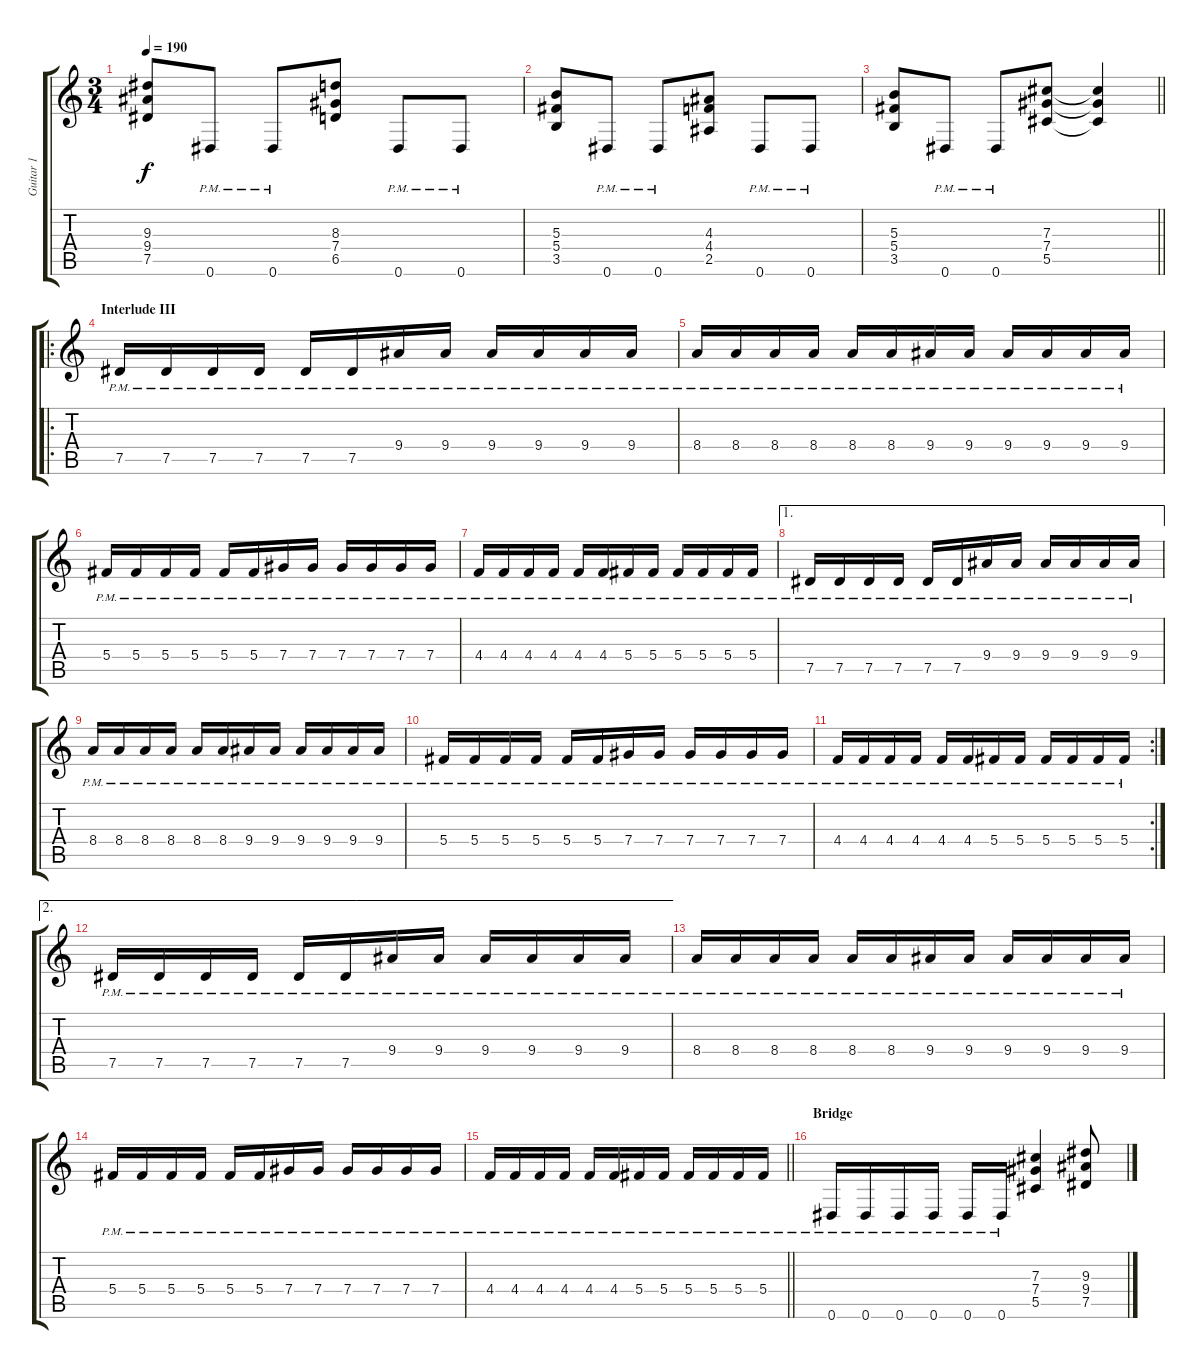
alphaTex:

\track ("Guitar 1" "Guitar 1") {instrument distortionguitar}
\staff {score tabs}
\tuning (Eb4 Bb3 Gb3 Db3 Ab2 Eb2) {hide}
\ts (3 4)
\tempo 190
\clef g2
\ks c
(9.3 9.4 7.5).8{dy f} 0.6{pm}.8 0.6{pm}.8 (8.3 7.4 6.5).8 0.6{pm}.8 0.6{pm}.8 |
(5.3 5.4 3.5).8 0.6{pm}.8 0.6{pm}.8 (4.3 4.4 2.5).8 0.6{pm}.8 0.6{pm}.8 |
\barLineRight lightlight
(5.3 5.4 3.5).8 0.6{pm}.8 0.6{pm}.8 (7.3 7.4 5.5).8 (7.3{t} 7.4{t} 5.5{t}).4 |
\ro
\section ("" "Interlude III")
7.5{pm}.16 7.5{pm}.16 7.5{pm}.16 7.5{pm}.16 7.5{pm}.16 7.5{pm}.16 9.4{pm}.16 9.4{pm}.16 9.4{pm}.16 9.4{pm}.16 9.4{pm}.16 9.4{pm}.16 |
8.4{pm}.16 8.4{pm}.16 8.4{pm}.16 8.4{pm}.16 8.4{pm}.16 8.4{pm}.16 9.4{pm}.16 9.4{pm}.16 9.4{pm}.16 9.4{pm}.16 9.4{pm}.16 9.4{pm}.16 |
5.4{pm}.16 5.4{pm}.16 5.4{pm}.16 5.4{pm}.16 5.4{pm}.16 5.4{pm}.16 7.4{pm}.16 7.4{pm}.16 7.4{pm}.16 7.4{pm}.16 7.4{pm}.16 7.4{pm}.16 |
4.4{pm}.16 4.4{pm}.16 4.4{pm}.16 4.4{pm}.16 4.4{pm}.16 4.4{pm}.16 5.4{pm}.16 5.4{pm}.16 5.4{pm}.16 5.4{pm}.16 5.4{pm}.16 5.4{pm}.16 |
\ae 1
7.5{pm}.16 7.5{pm}.16 7.5{pm}.16 7.5{pm}.16 7.5{pm}.16 7.5{pm}.16 9.4{pm}.16 9.4{pm}.16 9.4{pm}.16 9.4{pm}.16 9.4{pm}.16 9.4{pm}.16 |
8.4{pm}.16 8.4{pm}.16 8.4{pm}.16 8.4{pm}.16 8.4{pm}.16 8.4{pm}.16 9.4{pm}.16 9.4{pm}.16 9.4{pm}.16 9.4{pm}.16 9.4{pm}.16 9.4{pm}.16 |
5.4{pm}.16 5.4{pm}.16 5.4{pm}.16 5.4{pm}.16 5.4{pm}.16 5.4{pm}.16 7.4{pm}.16 7.4{pm}.16 7.4{pm}.16 7.4{pm}.16 7.4{pm}.16 7.4{pm}.16 |
\rc 2
4.4{pm}.16 4.4{pm}.16 4.4{pm}.16 4.4{pm}.16 4.4{pm}.16 4.4{pm}.16 5.4{pm}.16 5.4{pm}.16 5.4{pm}.16 5.4{pm}.16 5.4{pm}.16 5.4{pm}.16 |
\ae 2
7.5{pm}.16 7.5{pm}.16 7.5{pm}.16 7.5{pm}.16 7.5{pm}.16 7.5{pm}.16 9.4{pm}.16 9.4{pm}.16 9.4{pm}.16 9.4{pm}.16 9.4{pm}.16 9.4{pm}.16 |
8.4{pm}.16 8.4{pm}.16 8.4{pm}.16 8.4{pm}.16 8.4{pm}.16 8.4{pm}.16 9.4{pm}.16 9.4{pm}.16 9.4{pm}.16 9.4{pm}.16 9.4{pm}.16 9.4{pm}.16 |
5.4{pm}.16 5.4{pm}.16 5.4{pm}.16 5.4{pm}.16 5.4{pm}.16 5.4{pm}.16 7.4{pm}.16 7.4{pm}.16 7.4{pm}.16 7.4{pm}.16 7.4{pm}.16 7.4{pm}.16 |
\barLineRight lightlight
4.4{pm}.16 4.4{pm}.16 4.4{pm}.16 4.4{pm}.16 4.4{pm}.16 4.4{pm}.16 5.4{pm}.16 5.4{pm}.16 5.4{pm}.16 5.4{pm}.16 5.4{pm}.16 5.4{pm}.16 |
\section ("" "Bridge")
0.6{pm}.16 0.6{pm}.16 0.6{pm}.16 0.6{pm}.16 0.6{pm}.16 0.6{pm}.16 (7.3 7.4 5.5).4 (9.3 9.4 7.5).8
